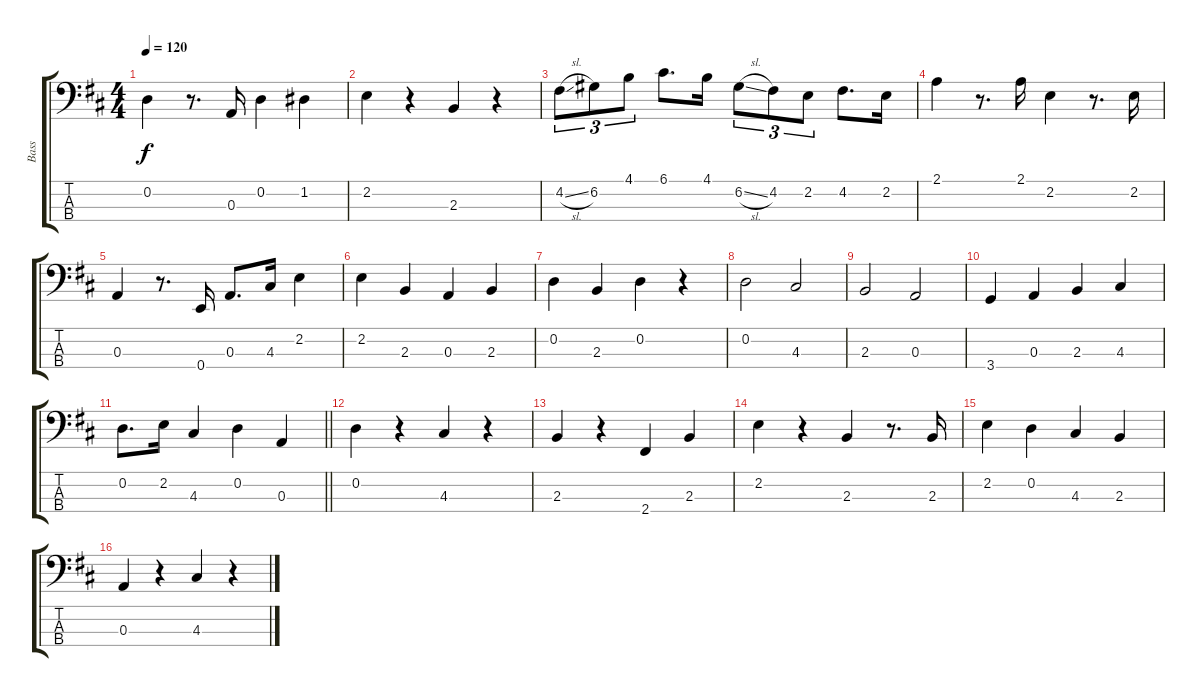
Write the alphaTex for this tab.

\track ("Bass" "Bass") {instrument electricbassfinger}
\staff {score tabs}
\tuning (G2 D2 A1 E1) {hide}
\ts (4 4)
\tempo 120
\clef f4
\ks d
0.2.4{dy f} r.8{d} 0.3.16 0.2.4 1.2.4 |
2.2.4 r.4 2.3.4 r.4 |
4.2{sl}.8{tu (3 2)} 6.2.8{tu (3 2)} 4.1.8{tu (3 2)} 6.1.8{d} 4.1.16 6.2{sl}.8{tu (3 2)} 4.2.8{tu (3 2)} 2.2.8{tu (3 2)} 4.2.8{d} 2.2.16 |
2.1.4 r.8{d} 2.1.16 2.2.4 r.8{d} 2.2.16 |
0.3.4 r.8{d} 0.4.16 0.3.8{d} 4.3.16 2.2.4 |
2.2.4 2.3.4 0.3.4 2.3.4 |
0.2.4 2.3.4 0.2.4 r.4 |
0.2.2 4.3.2 |
2.3.2 0.3.2 |
3.4.4 0.3.4 2.3.4 4.3.4 |
\barLineRight lightlight
0.2.8{d} 2.2.16 4.3.4 0.2.4 0.3.4 |
0.2.4 r.4 4.3.4 r.4 |
2.3.4 r.4 2.4.4 2.3.4 |
2.2.4 r.4 2.3.4 r.8{d} 2.3.16 |
2.2.4 0.2.4 4.3.4 2.3.4 |
0.3.4 r.4 4.3.4 r.4
